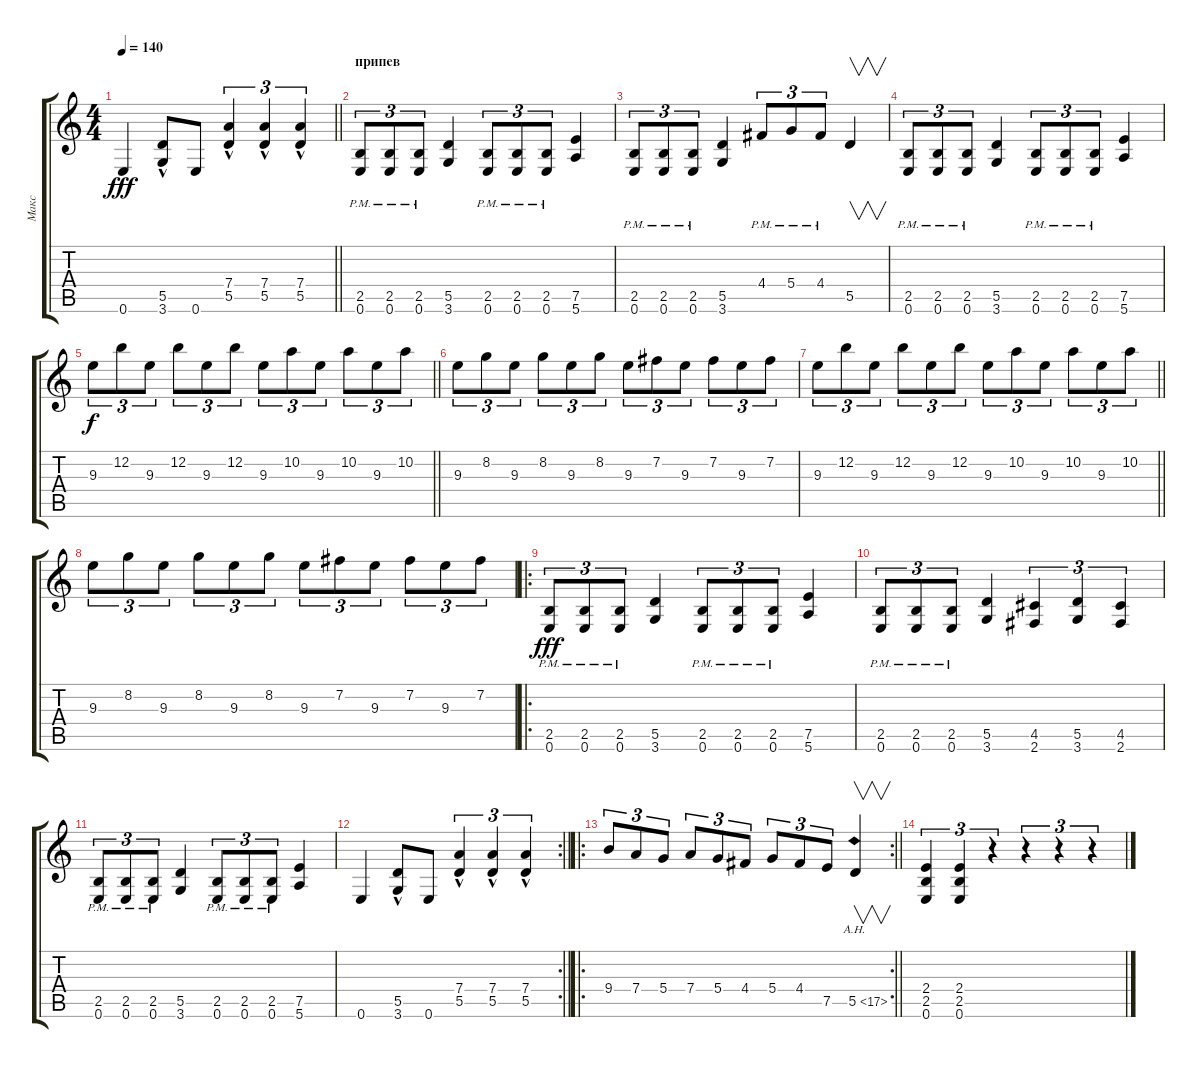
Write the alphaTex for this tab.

\track ("Макс" "Макс") {instrument distortionguitar}
\staff {score tabs}
\tuning (E4 B3 G3 D3 A2 E2) {hide}
\ts (4 4)
\tempo 140
\clef g2
\barLineRight lightlight
\ks c
0.6.4{dy fff} (5.5{hac} 3.6{hac}).8 0.6.8 (7.4{hac} 5.5{hac}).4{tu (3 2)} (7.4{hac} 5.5{hac}).4{tu (3 2)} (7.4{hac} 5.5{hac}).4{tu (3 2)} |
\section ("" "припев")
(2.5{pm} 0.6{pm}).8{tu (3 2)} (2.5{pm} 0.6{pm}).8{tu (3 2)} (2.5{pm} 0.6{pm}).8{tu (3 2)} (5.5 3.6).4 (2.5{pm} 0.6{pm}).8{tu (3 2)} (2.5{pm} 0.6{pm}).8{tu (3 2)} (2.5{pm} 0.6{pm}).8{tu (3 2)} (7.5 5.6).4 |
(2.5{pm} 0.6{pm}).8{tu (3 2)} (2.5{pm} 0.6{pm}).8{tu (3 2)} (2.5{pm} 0.6{pm}).8{tu (3 2)} (5.5 3.6).4 4.4{pm}.8{tu (3 2)} 5.4{pm}.8{tu (3 2)} 4.4{pm}.8{tu (3 2)} 5.5.4{v} |
(2.5{pm} 0.6{pm}).8{tu (3 2)} (2.5{pm} 0.6{pm}).8{tu (3 2)} (2.5{pm} 0.6{pm}).8{tu (3 2)} (5.5 3.6).4 (2.5{pm} 0.6{pm}).8{tu (3 2)} (2.5{pm} 0.6{pm}).8{tu (3 2)} (2.5{pm} 0.6{pm}).8{tu (3 2)} (7.5 5.6).4 |
\barLineRight lightlight
9.3.8{tu (3 2) dy f} 12.2.8{tu (3 2)} 9.3.8{tu (3 2)} 12.2.8{tu (3 2)} 9.3.8{tu (3 2)} 12.2.8{tu (3 2)} 9.3.8{tu (3 2)} 10.2.8{tu (3 2)} 9.3.8{tu (3 2)} 10.2.8{tu (3 2)} 9.3.8{tu (3 2)} 10.2.8{tu (3 2)} |
9.3.8{tu (3 2)} 8.2.8{tu (3 2)} 9.3.8{tu (3 2)} 8.2.8{tu (3 2)} 9.3.8{tu (3 2)} 8.2.8{tu (3 2)} 9.3.8{tu (3 2)} 7.2.8{tu (3 2)} 9.3.8{tu (3 2)} 7.2.8{tu (3 2)} 9.3.8{tu (3 2)} 7.2.8{tu (3 2)} |
\barLineRight lightlight
9.3.8{tu (3 2)} 12.2.8{tu (3 2)} 9.3.8{tu (3 2)} 12.2.8{tu (3 2)} 9.3.8{tu (3 2)} 12.2.8{tu (3 2)} 9.3.8{tu (3 2)} 10.2.8{tu (3 2)} 9.3.8{tu (3 2)} 10.2.8{tu (3 2)} 9.3.8{tu (3 2)} 10.2.8{tu (3 2)} |
9.3.8{tu (3 2)} 8.2.8{tu (3 2)} 9.3.8{tu (3 2)} 8.2.8{tu (3 2)} 9.3.8{tu (3 2)} 8.2.8{tu (3 2)} 9.3.8{tu (3 2)} 7.2.8{tu (3 2)} 9.3.8{tu (3 2)} 7.2.8{tu (3 2)} 9.3.8{tu (3 2)} 7.2.8{tu (3 2)} |
\ro
(2.5{pm} 0.6{pm}).8{tu (3 2) dy fff} (2.5{pm} 0.6{pm}).8{tu (3 2)} (2.5{pm} 0.6{pm}).8{tu (3 2)} (5.5 3.6).4 (2.5{pm} 0.6{pm}).8{tu (3 2)} (2.5{pm} 0.6{pm}).8{tu (3 2)} (2.5{pm} 0.6{pm}).8{tu (3 2)} (7.5 5.6).4 |
(2.5{pm} 0.6{pm}).8{tu (3 2)} (2.5{pm} 0.6{pm}).8{tu (3 2)} (2.5{pm} 0.6{pm}).8{tu (3 2)} (5.5 3.6).4 (4.5 2.6).4{tu (3 2)} (5.5 3.6).4{tu (3 2)} (4.5 2.6).4{tu (3 2)} |
(2.5{pm} 0.6{pm}).8{tu (3 2)} (2.5{pm} 0.6{pm}).8{tu (3 2)} (2.5{pm} 0.6{pm}).8{tu (3 2)} (5.5 3.6).4 (2.5{pm} 0.6{pm}).8{tu (3 2)} (2.5{pm} 0.6{pm}).8{tu (3 2)} (2.5{pm} 0.6{pm}).8{tu (3 2)} (7.5 5.6).4 |
\rc 2
\barLineRight lightlight
0.6.4 (5.5{hac} 3.6{hac}).8 0.6.8 (7.4{hac} 5.5{hac}).4{tu (3 2)} (7.4{hac} 5.5{hac}).4{tu (3 2)} (7.4{hac} 5.5{hac}).4{tu (3 2)} |
\ro
\rc 2
\barLineRight lightlight
9.4.8{tu (3 2)} 7.4.8{tu (3 2)} 5.4.8{tu (3 2)} 7.4.8{tu (3 2)} 5.4.8{tu (3 2)} 4.4.8{tu (3 2)} 5.4.8{tu (3 2)} 4.4.8{tu (3 2)} 7.5.8{tu (3 2)} 5.5{ah 12}.4{v} |
(2.4 2.5 0.6).4{tu (3 2)} (2.4 2.5 0.6).4{tu (3 2)} r.4{tu (3 2)} r.4{tu (3 2)} r.4{tu (3 2)} r.4{tu (3 2)}
